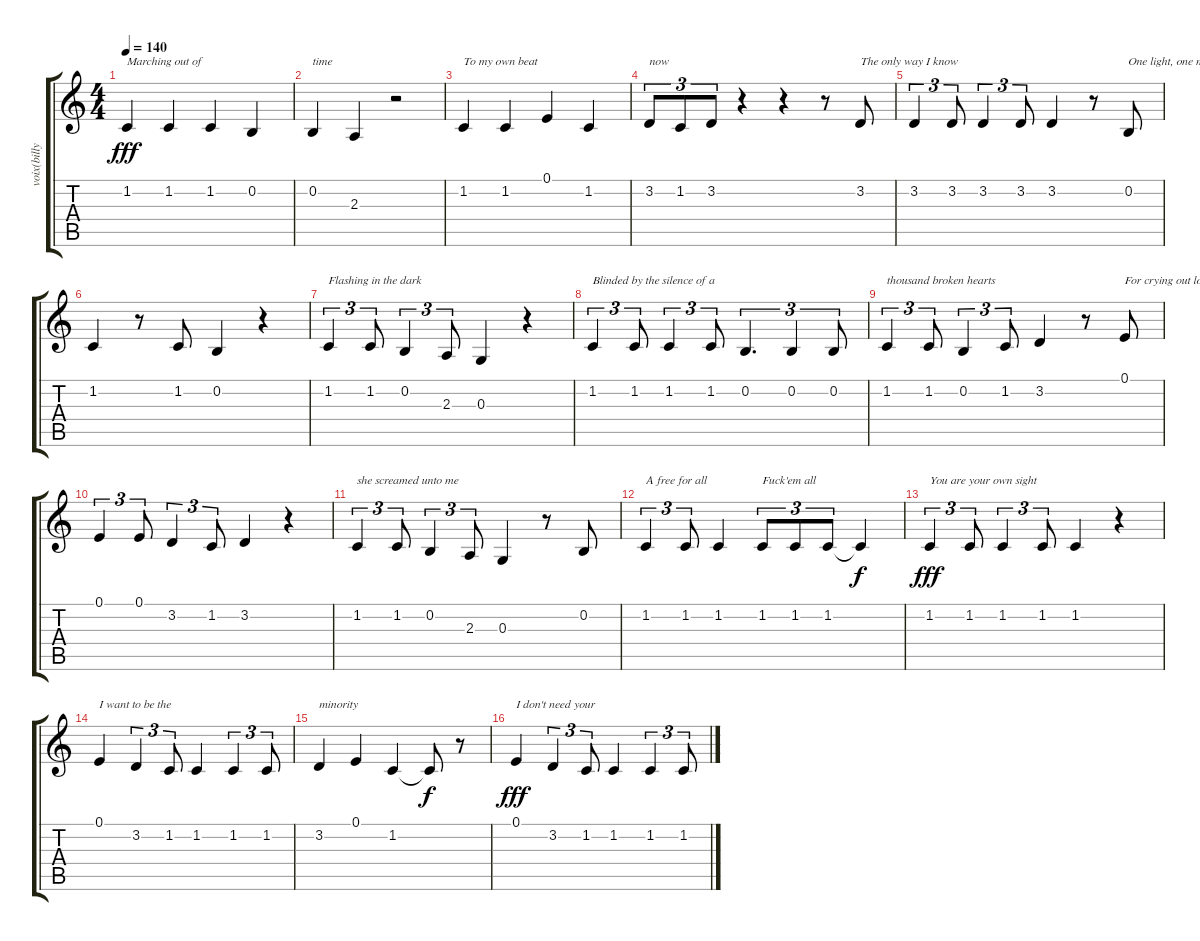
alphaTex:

\track ("voix(billy joe)" "voix(billy") {instrument oboe}
\staff {score tabs}
\tuning (E4 B3 G3 D3 A2 E2) {hide}
\ts (4 4)
\tempo 140
\clef g2
\ks c
1.2.4{txt "Marching out of" dy fff} 1.2.4 1.2.4 0.2.4 |
0.2.4{txt "time"} 2.3.4 r.2 |
1.2.4{txt "To my own beat "} 1.2.4 0.1.4 1.2.4 |
3.2.8{tu (3 2) txt "now"} 1.2.8{tu (3 2)} 3.2.8{tu (3 2)} r.4 r.4 r.8 3.2.8{txt "The only way I know"} |
3.2.4{tu (3 2)} 3.2.8{tu (3 2)} 3.2.4{tu (3 2)} 3.2.8{tu (3 2)} 3.2.4 r.8 0.2.8{txt "One light, one mind"} |
1.2.4 r.8 1.2.8 0.2.4 r.4 |
1.2.4{tu (3 2) txt "Flashing in the dark"} 1.2.8{tu (3 2)} 0.2.4{tu (3 2)} 2.3.8{tu (3 2)} 0.3.4 r.4 |
1.2.4{tu (3 2) txt "Blinded by the silence of a "} 1.2.8{tu (3 2)} 1.2.4{tu (3 2)} 1.2.8{tu (3 2)} 0.2.4{d tu (3 2)} 0.2.4{tu (3 2)} 0.2.8{tu (3 2)} |
1.2.4{tu (3 2) txt "thousand broken hearts"} 1.2.8{tu (3 2)} 0.2.4{tu (3 2)} 1.2.8{tu (3 2)} 3.2.4 r.8 0.1.8{txt "For crying out loud\" "} |
0.1.4{tu (3 2)} 0.1.8{tu (3 2)} 3.2.4{tu (3 2)} 1.2.8{tu (3 2)} 3.2.4 r.4 |
1.2.4{tu (3 2) txt "she screamed unto me"} 1.2.8{tu (3 2)} 0.2.4{tu (3 2)} 2.3.8{tu (3 2)} 0.3.4 r.8 0.2.8 |
1.2.4{tu (3 2) txt "A free for all"} 1.2.8{tu (3 2)} 1.2.4 1.2.8{tu (3 2) txt "Fuck'em all"} 1.2.8{tu (3 2)} 1.2.8{tu (3 2)} 1.2{t}.4{dy f} |
1.2.4{tu (3 2) txt "You are your own sight" dy fff} 1.2.8{tu (3 2)} 1.2.4{tu (3 2)} 1.2.8{tu (3 2)} 1.2.4 r.4 |
0.1.4{txt "I want to be the "} 3.2.4{tu (3 2)} 1.2.8{tu (3 2)} 1.2.4 1.2.4{tu (3 2)} 1.2.8{tu (3 2)} |
3.2.4{txt "minority"} 0.1.4 1.2.4 1.2{t}.8{dy f} r.8 |
0.1.4{txt "I don't need your " dy fff} 3.2.4{tu (3 2)} 1.2.8{tu (3 2)} 1.2.4 1.2.4{tu (3 2)} 1.2.8{tu (3 2)}
